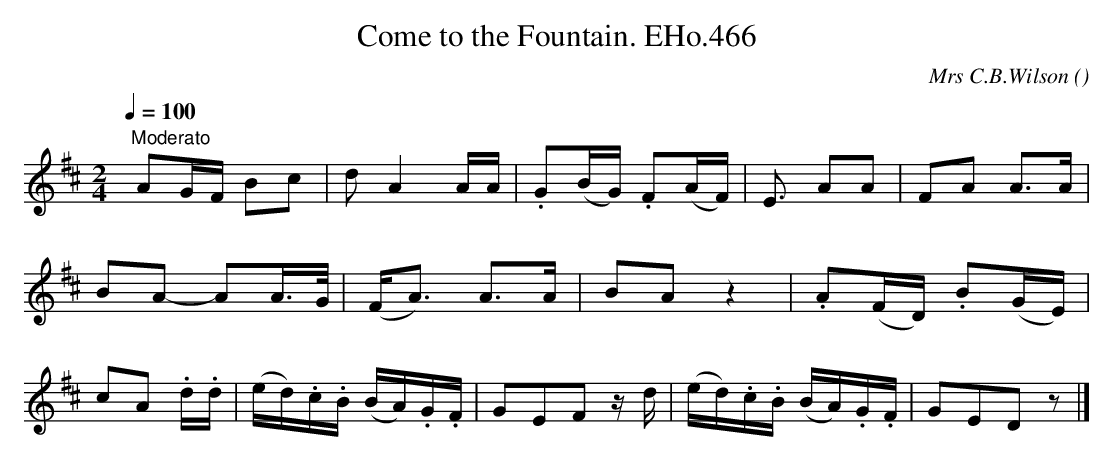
X:1
T:Come to the Fountain. EHo.466
M:2/4
L:1/8
Q:1/4=100
C:Mrs C.B.Wilson
O:
K:D
y"Moderato"AG/F/ Bc | d A2A/A/ | .G(B/G/) .F(A/F/) | E >A2A | FA A>A |
BA -AA/>G/ | (F<A) A>A | BAz2 | .A(F/D/) .B(G/E/) |
cA !fermatad!.d/.d/ | (e/d/).c/.B/ (B/A/).G/.F/ | GEF z/d/ | (e/d/).c/.B/ (B/A/).G/.F/ | GED z |]
